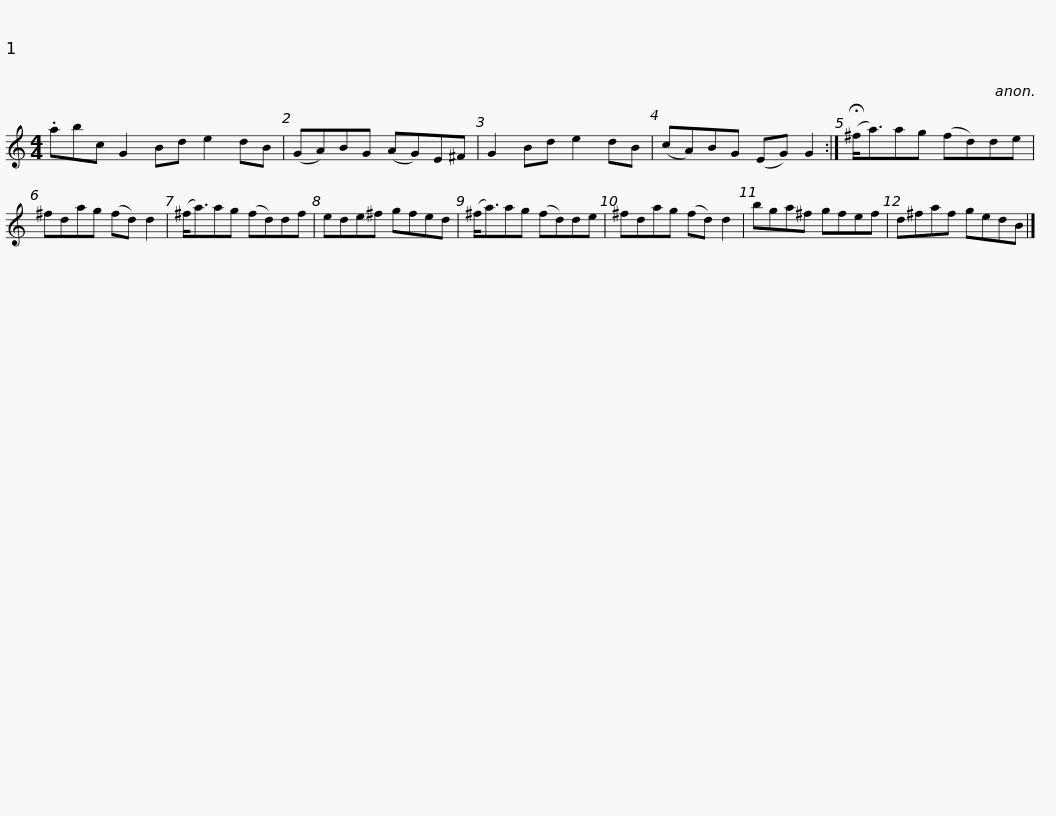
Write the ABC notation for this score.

X:1
L:1/8
M:4/4
I:linebreak $
K:C
V:1 treble
V:1
 .abc G2 Bd e2 dB | (GA)BG (AG)E^F | G2 Bd e2 dB | (cA)BG (EG) G2 :| (!fermata!^f<a)ag (fd)de |$ %5
 ^fdag (fd) d2 | (^f<a)ag (fd)df | ede^f gfed | (^f<a)ag (fd)de | ^fdag (fd) d2 |$ %10
 bga^f gfef | d^faf gedB |] %12
